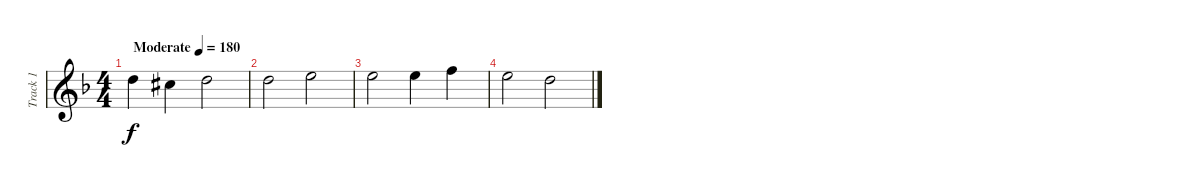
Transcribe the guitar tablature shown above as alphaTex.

\track ("Track 1" "Track 1") {instrument overdrivenguitar}
\staff {score}
\tuning (E4 B3 G3 D3 A2 E2) {hide}
\ts (4 4)
\tempo (180 "Moderate")
\clef g2
\ks dminor
3.2.4{dy f instrument overdrivenguitar} 2.2{acc #}.4 3.2.2 |
3.2.2 0.1.2 |
0.1.2 0.1.4 1.1.4 |
0.1.2 3.2.2
